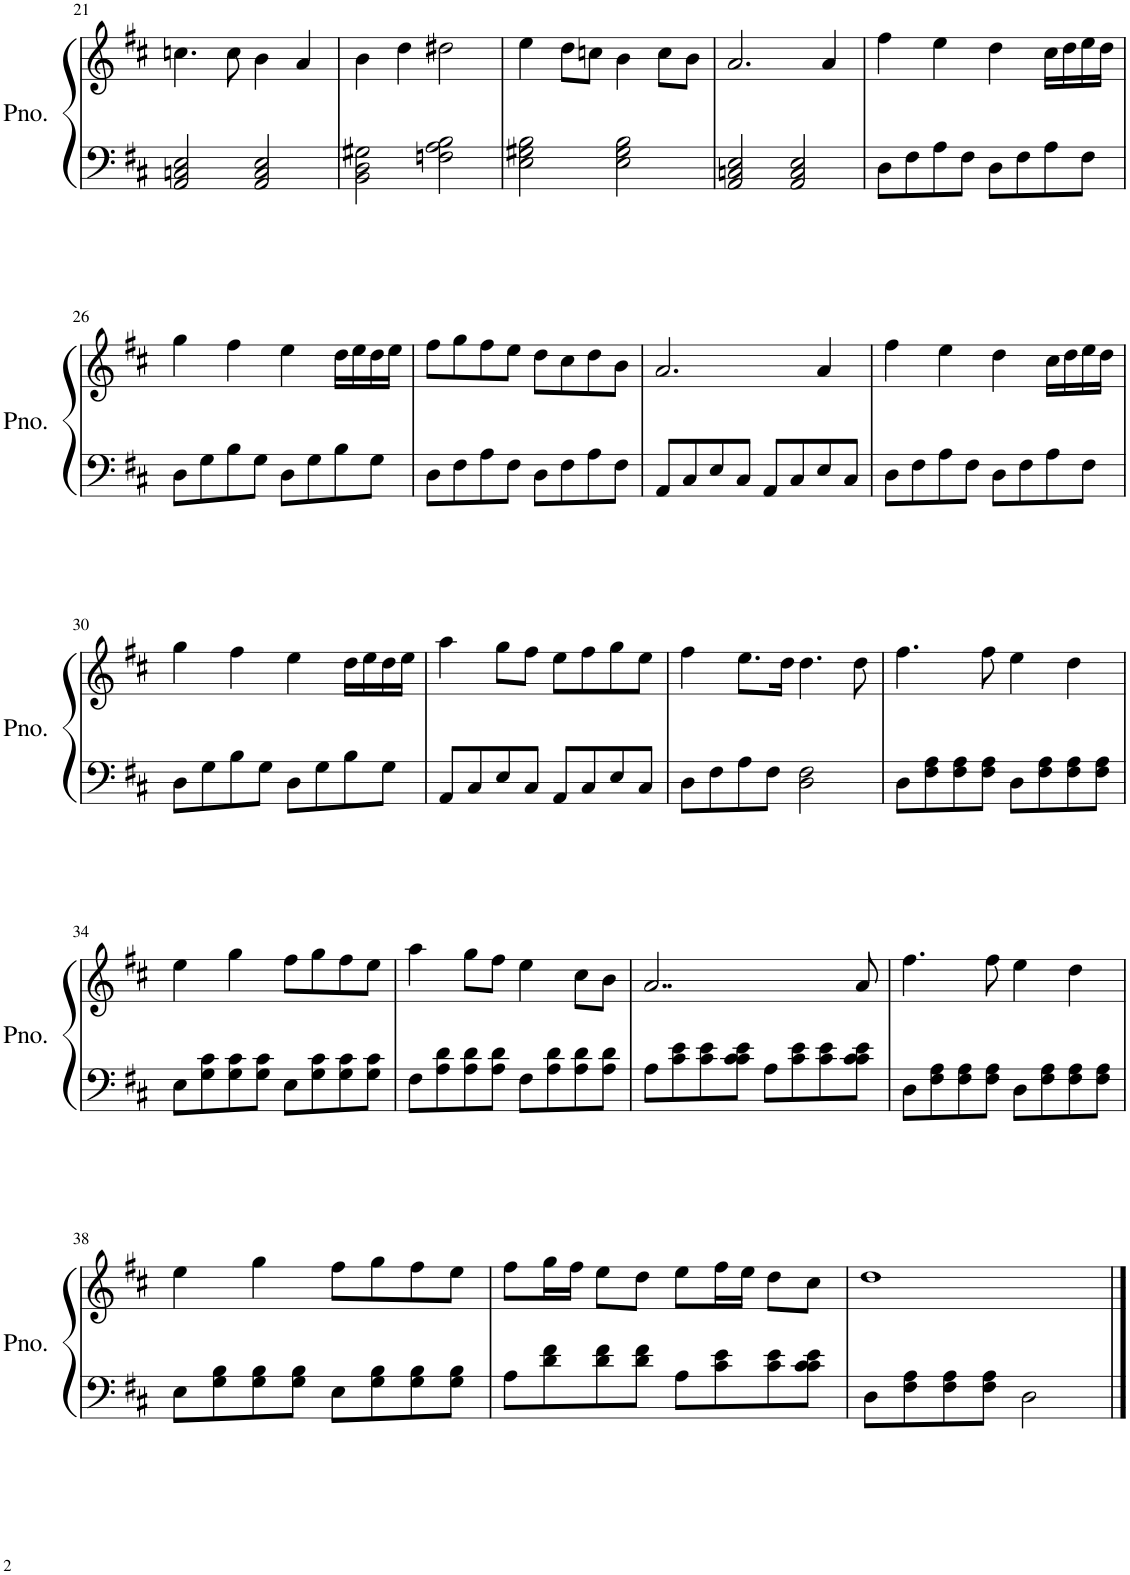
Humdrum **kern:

**kern	**kern
*part1	*part1
*staff2	*staff1
*I"Piano	*
*I'Pno.	*
!!LO:PB:g=z
*clefF4	*clefG2
*k[f#c#]	*k[f#c#]
*M4/4	*M4/4
=21	=21
2AA/ 2Cn/ 2E/	4.ccn\
.	8cc\
2AA/ 2C/ 2E/	4b\
.	4a/
=22	=22
2BB\ 2D\ 2G#X\	4b\
.	4dd\
2Fn\ 2A\ 2B\	2dd#X\
=23	=23
2E\ 2G#X\ 2B\	4ee\
.	8dd\L
.	8ccn\J
2E\ 2G#\ 2B\	4b\
.	8cc\L
.	8b\J
=24	=24
2AA/ 2Cn/ 2E/	2.a/
2AA/ 2C/ 2E/	.
.	4a/
=25	=25
8D\L	4ff#\
8F#\	.
8A\	4ee\
8F#\J	.
8D\L	4dd\
8F#\	.
8A\	16cc#\LL
.	16dd\
8F#\J	16ee\
.	16dd\JJ
!!LO:LB:g=z
=26	=26
8D\L	4gg\
8G\	.
8B\	4ff#\
8G\J	.
8D\L	4ee\
8G\	.
8B\	16dd\LL
.	16ee\
8G\J	16dd\
.	16ee\JJ
=27	=27
8D\L	8ff#\L
8F#\	8gg\
8A\	8ff#\
8F#\J	8ee\J
8D\L	8dd\L
8F#\	8cc#\
8A\	8dd\
8F#\J	8b\J
=28	=28
8AA/L	2.a/
8C#/	.
8E/	.
8C#/J	.
8AA/L	.
8C#/	.
8E/	4a/
8C#/J	.
=29	=29
8D\L	4ff#\
8F#\	.
8A\	4ee\
8F#\J	.
8D\L	4dd\
8F#\	.
8A\	16cc#\LL
.	16dd\
8F#\J	16ee\
.	16dd\JJ
!!LO:LB:g=z
=30	=30
8D\L	4gg\
8G\	.
8B\	4ff#\
8G\J	.
8D\L	4ee\
8G\	.
8B\	16dd\LL
.	16ee\
8G\J	16dd\
.	16ee\JJ
=31	=31
8AA/L	4aa\
8C#/	.
8E/	8gg\L
8C#/J	8ff#\J
8AA/L	8ee\L
8C#/	8ff#\
8E/	8gg\
8C#/J	8ee\J
=32	=32
8D\L	4ff#\
8F#\	.
8A\	8.ee\L
8F#\J	.
.	16dd\Jk
2D\ 2F#\	4.dd\
.	8dd\
=33	=33
8D\L	4.ff#\
8F#\ 8A\	.
8F#\ 8A\	.
8F#\ 8A\J	8ff#\
8D\L	4ee\
8F#\ 8A\	.
8F#\ 8A\	4dd\
8F#\ 8A\J	.
!!LO:LB:g=z
=34	=34
8E\L	4ee\
8G\ 8c#\	.
8G\ 8c#\	4gg\
8G\ 8c#\J	.
8E\L	8ff#\L
8G\ 8c#\	8gg\
8G\ 8c#\	8ff#\
8G\ 8c#\J	8ee\J
=35	=35
8F#\L	4aa\
8A\ 8d\	.
8A\ 8d\	8gg\L
8A\ 8d\J	8ff#\J
8F#\L	4ee\
8A\ 8d\	.
8A\ 8d\	8cc#\L
8A\ 8d\J	8b\J
=36	=36
8A\L	2..a/
8c#\ 8e\	.
8c#\ 8e\	.
8c#\ 8c#\ 8e\J	.
8A\L	.
8c#\ 8e\	.
8c#\ 8e\	.
8c#\ 8c#\ 8e\J	8a/
=37	=37
8D\L	4.ff#\
8F#\ 8A\	.
8F#\ 8A\	.
8F#\ 8A\J	8ff#\
8D\L	4ee\
8F#\ 8A\	.
8F#\ 8A\	4dd\
8F#\ 8A\J	.
!!LO:LB:g=z
=38	=38
8E\L	4ee\
8G\ 8B\	.
8G\ 8B\	4gg\
8G\ 8B\J	.
8E\L	8ff#\L
8G\ 8B\	8gg\
8G\ 8B\	8ff#\
8G\ 8B\J	8ee\J
=39	=39
8A\L	8ff#\L
8d\ 8f#\	16gg\L
.	16ff#\JJ
8d\ 8f#\	8ee\L
8d\ 8f#\J	8dd\J
8A\L	8ee\L
8c#\ 8e\	16ff#\L
.	16ee\JJ
8c#\ 8e\	8dd\L
8c#\ 8c#\ 8e\J	8cc#\J
=40	=40
8D\L	1dd
8F#\ 8A\	.
8F#\ 8A\	.
8F#\ 8A\J	.
2D\	.
==	==
*-	*-
